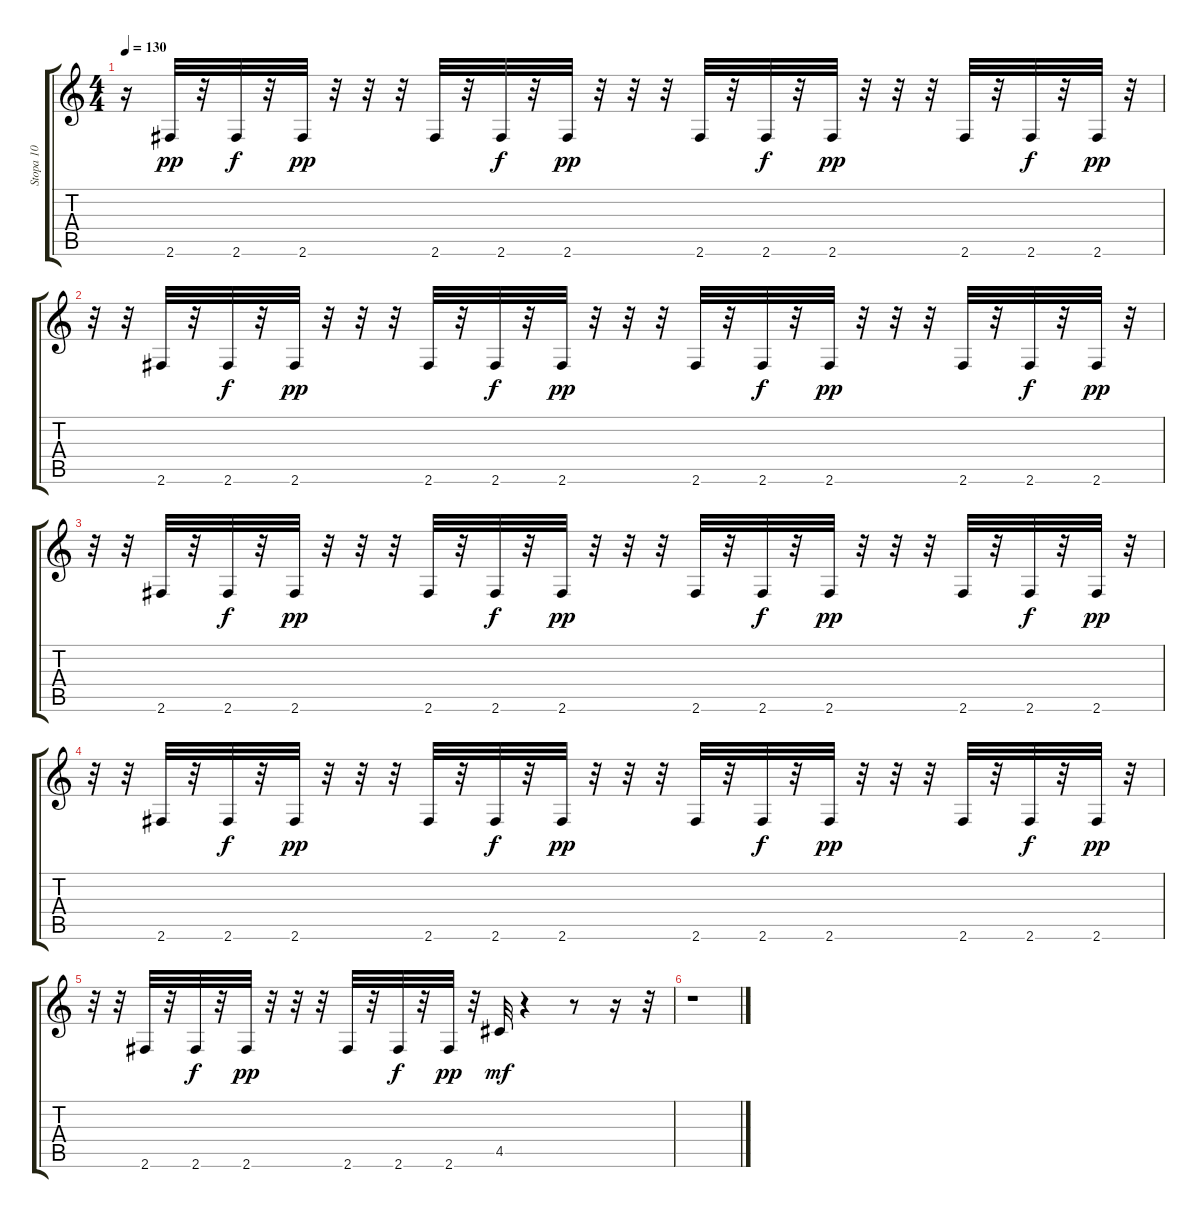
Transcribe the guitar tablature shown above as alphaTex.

\track ("Stopa 10" "Stopa 10") {instrument acousticguitarsteel}
\staff {score tabs}
\tuning (E4 B3 G3 D3 A2 E2) {hide}
\ts (4 4)
\tempo 130
\clef g2
\ks c
r.16{dy pp} 2.6.32 r.32 2.6.32{dy f} r.32 2.6.32{dy pp} r.32 r.32 r.32 2.6.32 r.32 2.6.32{dy f} r.32 2.6.32{dy pp} r.32 r.32 r.32 2.6.32 r.32 2.6.32{dy f} r.32 2.6.32{dy pp} r.32 r.32 r.32 2.6.32 r.32 2.6.32{dy f} r.32 2.6.32{dy pp} r.32 |
r.32 r.32 2.6.32 r.32 2.6.32{dy f} r.32 2.6.32{dy pp} r.32 r.32 r.32 2.6.32 r.32 2.6.32{dy f} r.32 2.6.32{dy pp} r.32 r.32 r.32 2.6.32 r.32 2.6.32{dy f} r.32 2.6.32{dy pp} r.32 r.32 r.32 2.6.32 r.32 2.6.32{dy f} r.32 2.6.32{dy pp} r.32 |
r.32 r.32 2.6.32 r.32 2.6.32{dy f} r.32 2.6.32{dy pp} r.32 r.32 r.32 2.6.32 r.32 2.6.32{dy f} r.32 2.6.32{dy pp} r.32 r.32 r.32 2.6.32 r.32 2.6.32{dy f} r.32 2.6.32{dy pp} r.32 r.32 r.32 2.6.32 r.32 2.6.32{dy f} r.32 2.6.32{dy pp} r.32 |
r.32 r.32 2.6.32 r.32 2.6.32{dy f} r.32 2.6.32{dy pp} r.32 r.32 r.32 2.6.32 r.32 2.6.32{dy f} r.32 2.6.32{dy pp} r.32 r.32 r.32 2.6.32 r.32 2.6.32{dy f} r.32 2.6.32{dy pp} r.32 r.32 r.32 2.6.32 r.32 2.6.32{dy f} r.32 2.6.32{dy pp} r.32 |
r.32 r.32 2.6.32 r.32 2.6.32{dy f} r.32 2.6.32{dy pp} r.32 r.32 r.32 2.6.32 r.32 2.6.32{dy f} r.32 2.6.32{dy pp} r.32 4.5.32{dy mf} r.4 r.8 r.16 r.32 |
r.1
